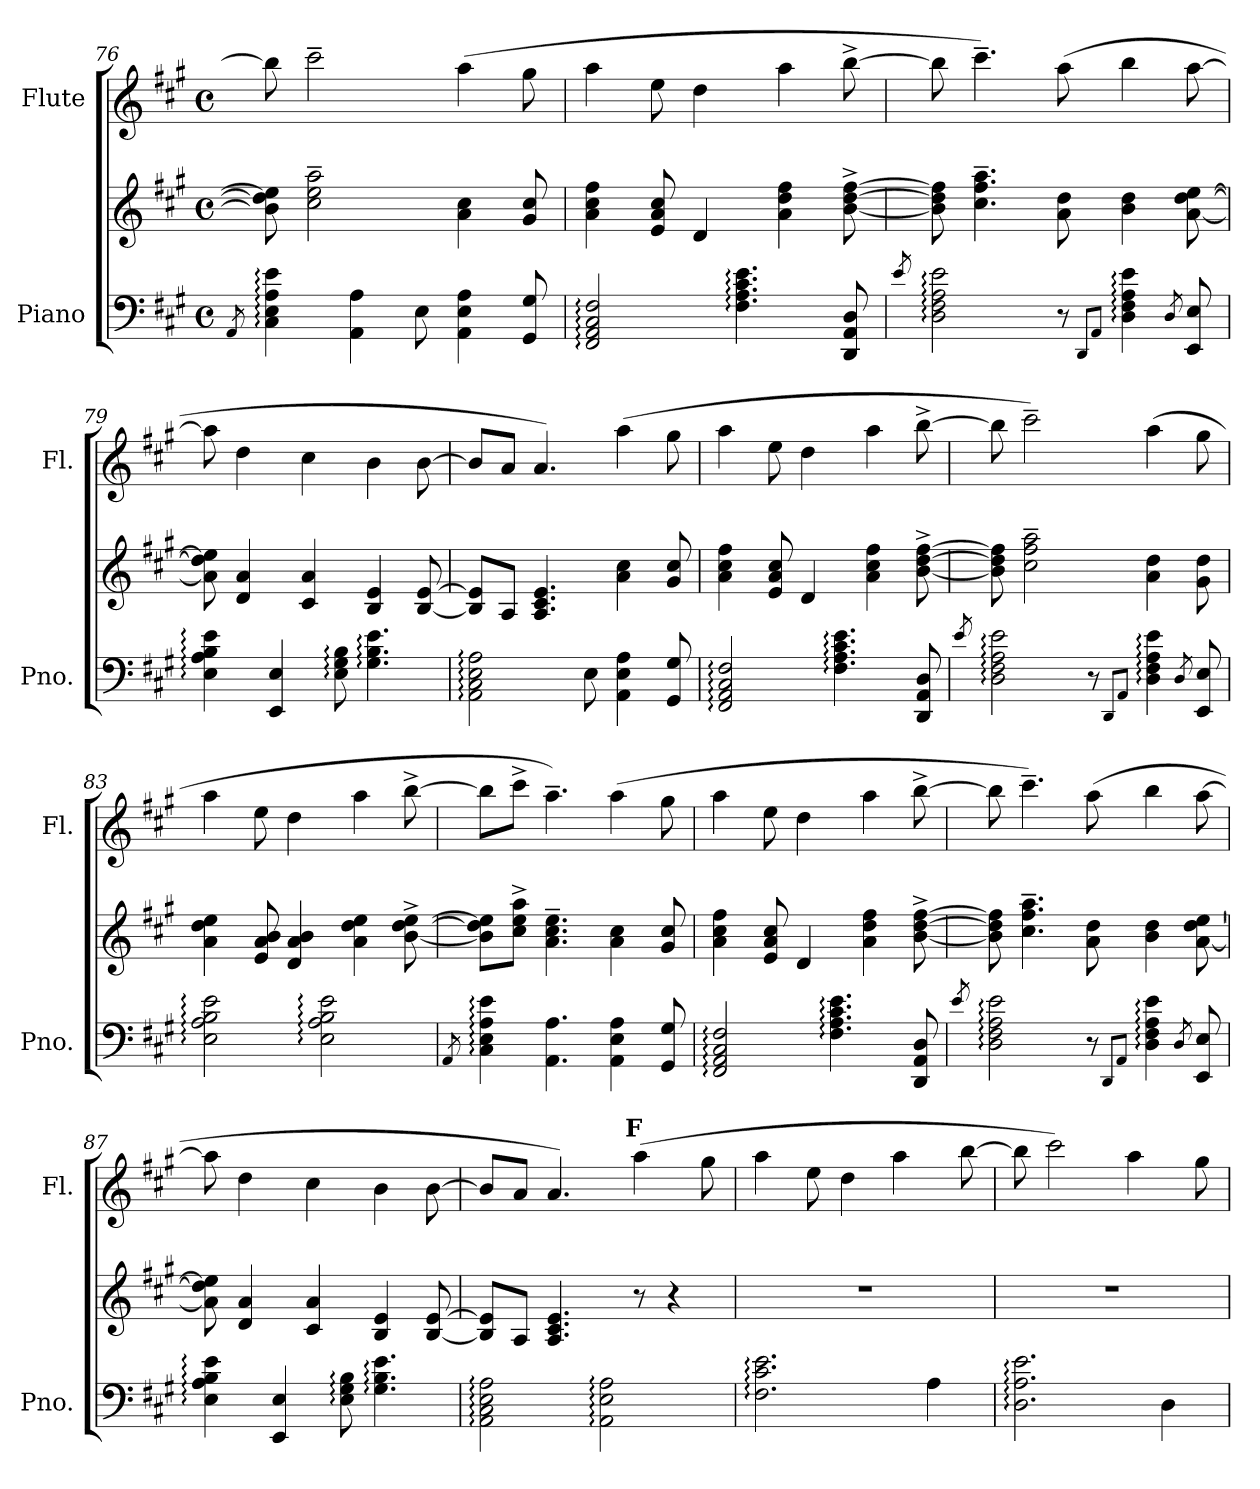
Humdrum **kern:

**kern	**kern	**kern
*part2	*part2	*part1
*staff3	*staff2	*staff1
*I"Piano	*	*I"Flute
*I'Pno.	*	*I'Fl.
*clefF4	*clefG2	*clefG2
*k[f#c#g#]	*k[f#c#g#]	*k[f#c#g#]
*A:	*A:	*A:
*M4/4	*M4/4	*M4/4
*met(c)	*met(c)	*met(c)
=76	=76	=76
8qAAi/	.	.
4C#i\: 4Ei: 4Ai: 4ei:	8bi\] 8ddi] 8eei]	8bbi\]
.	2cc#i\~ 2eei~ 2aai~	2ccc#~i\
4AAi\ 4Ai	.	.
8Ei\	.	.
4AAi\ 4Ei 4Ai	4ai\ 4cc#i	(4aai\
8GG#i/ 8G#i	8g#i/ 8cc#i	8gg#i\
!!LO:LB:g=z
=77	=77	=77
2FF#i/: 2AAi: 2C#i: 2F#i:	4ai\ 4cc#i 4ff#i	4aai\
.	8ei/ 8ai 8cc#i	8eei\
.	4di/	4ddi\
4.F#i\: 4.Ai: 4.c#i: 4.ei:	.	.
.	4ai\ 4ddi 4ff#i	4aai\
8DDi/ 8AAi 8Di	[8bi\^ [8ddi^ [8ff#i^	[8bb^i\
=78	=78	=78
8qei/	.	.
2Di\: 2F#i: 2Ai: 2ei:	8bi\] 8ddi] 8ff#i]	8bbi\]
.	4.cc#i\~ 4.ff#i~ 4.aai~	4.ccc#~i\)
8r	8ai\ 8ddi	(8aai\
8qDDi/L	.	.
8qAAi/J	.	.
4Di\: 4F#i: 4Ai: 4ei:	4bi\ 4ddi	4bbi\
8qDi/	.	.
8EEi/ 8Ei	[8ai\ [8ddi [8eei	[8aai\
=79	=79	=79
4Ei\: 4Ai: 4Bi: 4ei:	8ai\] 8ddi] 8eei]	8aai\]
.	4di/ 4ai	4ddi\
4EEi/ 4Ei	.	.
.	4c#i/ 4ai	4cc#i\
8Ei\: 8G#i: 8Bi:	.	.
4.G#i\: 4.Bi: 4.ei:	4Bi/ 4ei	4bi\
.	[8Bi/ [8ei	[8bi\
=80	=80	=80
2AAi\: 2C#i: 2Ei: 2Ai:	8Bi/] 8ei]L	8bi/L]
.	8Ai/J	8ai/J
.	4.Ai/ 4.c#i 4.ei	4.ai/)
8Ei\	.	.
4AAi\ 4Ei 4Ai	4ai\ 4cc#i	(4aai\
8GG#i/ 8G#i	8g#i/ 8cc#i	8gg#i\
!!LO:PB:g=z
=81	=81	=81
2FF#i/: 2AAi: 2C#i: 2F#i:	4ai\ 4cc#i 4ff#i	4aai\
.	8ei/ 8ai 8cc#i	8eei\
.	4di/	4ddi\
4.F#i\: 4.Ai: 4.c#i: 4.ei:	.	.
.	4ai\ 4cc#i 4ff#i	4aai\
8DDi/ 8AAi 8Di	[8bi\^ [8ddi^ [8ff#i^	[8bb^i\
=82	=82	=82
8qei/	.	.
2Di\: 2F#i: 2Ai: 2ei:	8bi\] 8ddi] 8ff#i]	8bbi\]
.	2cc#i\~ 2ff#i~ 2aai~	2ccc#~i\)
8r	.	.
8qDDi/L	.	.
8qAAi/J	.	.
4Di\: 4F#i: 4Ai: 4ei:	4ai\ 4ddi	(4aai\
8qDi/	.	.
8EEi/ 8Ei	8g#i\ 8ddi	8gg#i\
=83	=83	=83
2Ei\: 2Ai: 2Bi: 2ei:	4ai\ 4ddi 4eei	4aai\
.	8ei/ 8ai 8bi	8eei\
.	4di/ 4ai 4bi	4ddi\
2Ei\: 2Ai: 2Bi: 2ei:	.	.
.	4ai\ 4ddi 4eei	4aai\
.	[8bi\^ [8ddi^ [8eei^	[8bb^i\
=84	=84	=84
8qAAi/	.	.
4C#i\: 4Ei: 4Ai: 4ei:	8bi\] 8ddi] 8eei]L	8bbi\L]
.	8cc#i\^ 8eei^ 8aai^J	8ccc#^i\J
4.AAi\ 4.Ai	4.ai\~ 4.cc#i~ 4.eei~	4.aa~i\)
4AAi\ 4Ei 4Ai	4ai\ 4cc#i	(4aai\
8GG#i/ 8G#i	8g#i/ 8cc#i	8gg#i\
!!LO:LB:g=z
=85	=85	=85
2FF#i/: 2AAi: 2C#i: 2F#i:	4ai\ 4cc#i 4ff#i	4aai\
.	8ei/ 8ai 8cc#i	8eei\
.	4di/	4ddi\
4.F#i\: 4.Ai: 4.c#i: 4.ei:	.	.
.	4ai\ 4ddi 4ff#i	4aai\
8DDi/ 8AAi 8Di	[8bi\^ [8ddi^ [8ff#i^	[8bb^i\
=86	=86	=86
8qei/	.	.
2Di\: 2F#i: 2Ai: 2ei:	8bi\] 8ddi] 8ff#i]	8bbi\]
.	4.cc#i\~ 4.ff#i~ 4.aai~	4.ccc#~i\)
8r	8ai\ 8ddi	(8aai\
8qDDi/L	.	.
8qAAi/J	.	.
4Di\: 4F#i: 4Ai: 4ei:	4bi\ 4ddi	4bbi\
8qDi/	.	.
8EEi/ 8Ei	[8ai\ [8ddi [8eei	[8aai\
=87	=87	=87
4Ei\: 4Ai: 4Bi: 4ei:	8ai\] 8ddi] 8eei]	8aai\]
.	4di/ 4ai	4ddi\
4EEi/ 4Ei	.	.
.	4c#i/ 4ai	4cc#i\
8Ei\: 8G#i: 8Bi:	.	.
4.G#i\: 4.Bi: 4.ei:	4Bi/ 4ei	4bi\
.	[8Bi/ [8ei	[8bi\
=88	=88	=88
2AAi\: 2C#i: 2Ei: 2Ai:	8Bi/] 8ei]L	8bi/L]
.	8Ai/J	8ai/J
.	4.Ai/ 4.c#i 4.ei	4.ai/)
2AAi\: 2Ei: 2Ai:	.	.
!	!	!LO:TX:a:B:cj:t=F
.	8r	(4aai\
.	4r	.
.	.	8gg#i\
!!LO:LB:g=z
=89	=89	=89
2.F#i\: 2.c#i: 2.ei:	1r	4aai\
.	.	8eei\
.	.	4ddi\
.	.	4aai\
4Ai\	.	.
.	.	[8bbi\
=90	=90	=90
2.Di\: 2.Ai: 2.ei:	1r	8bbi\]
.	.	2ccc#i\)
.	.	4aai\
4Di\	.	.
.	.	8gg#i\
=	=	=
*-	*-	*-
